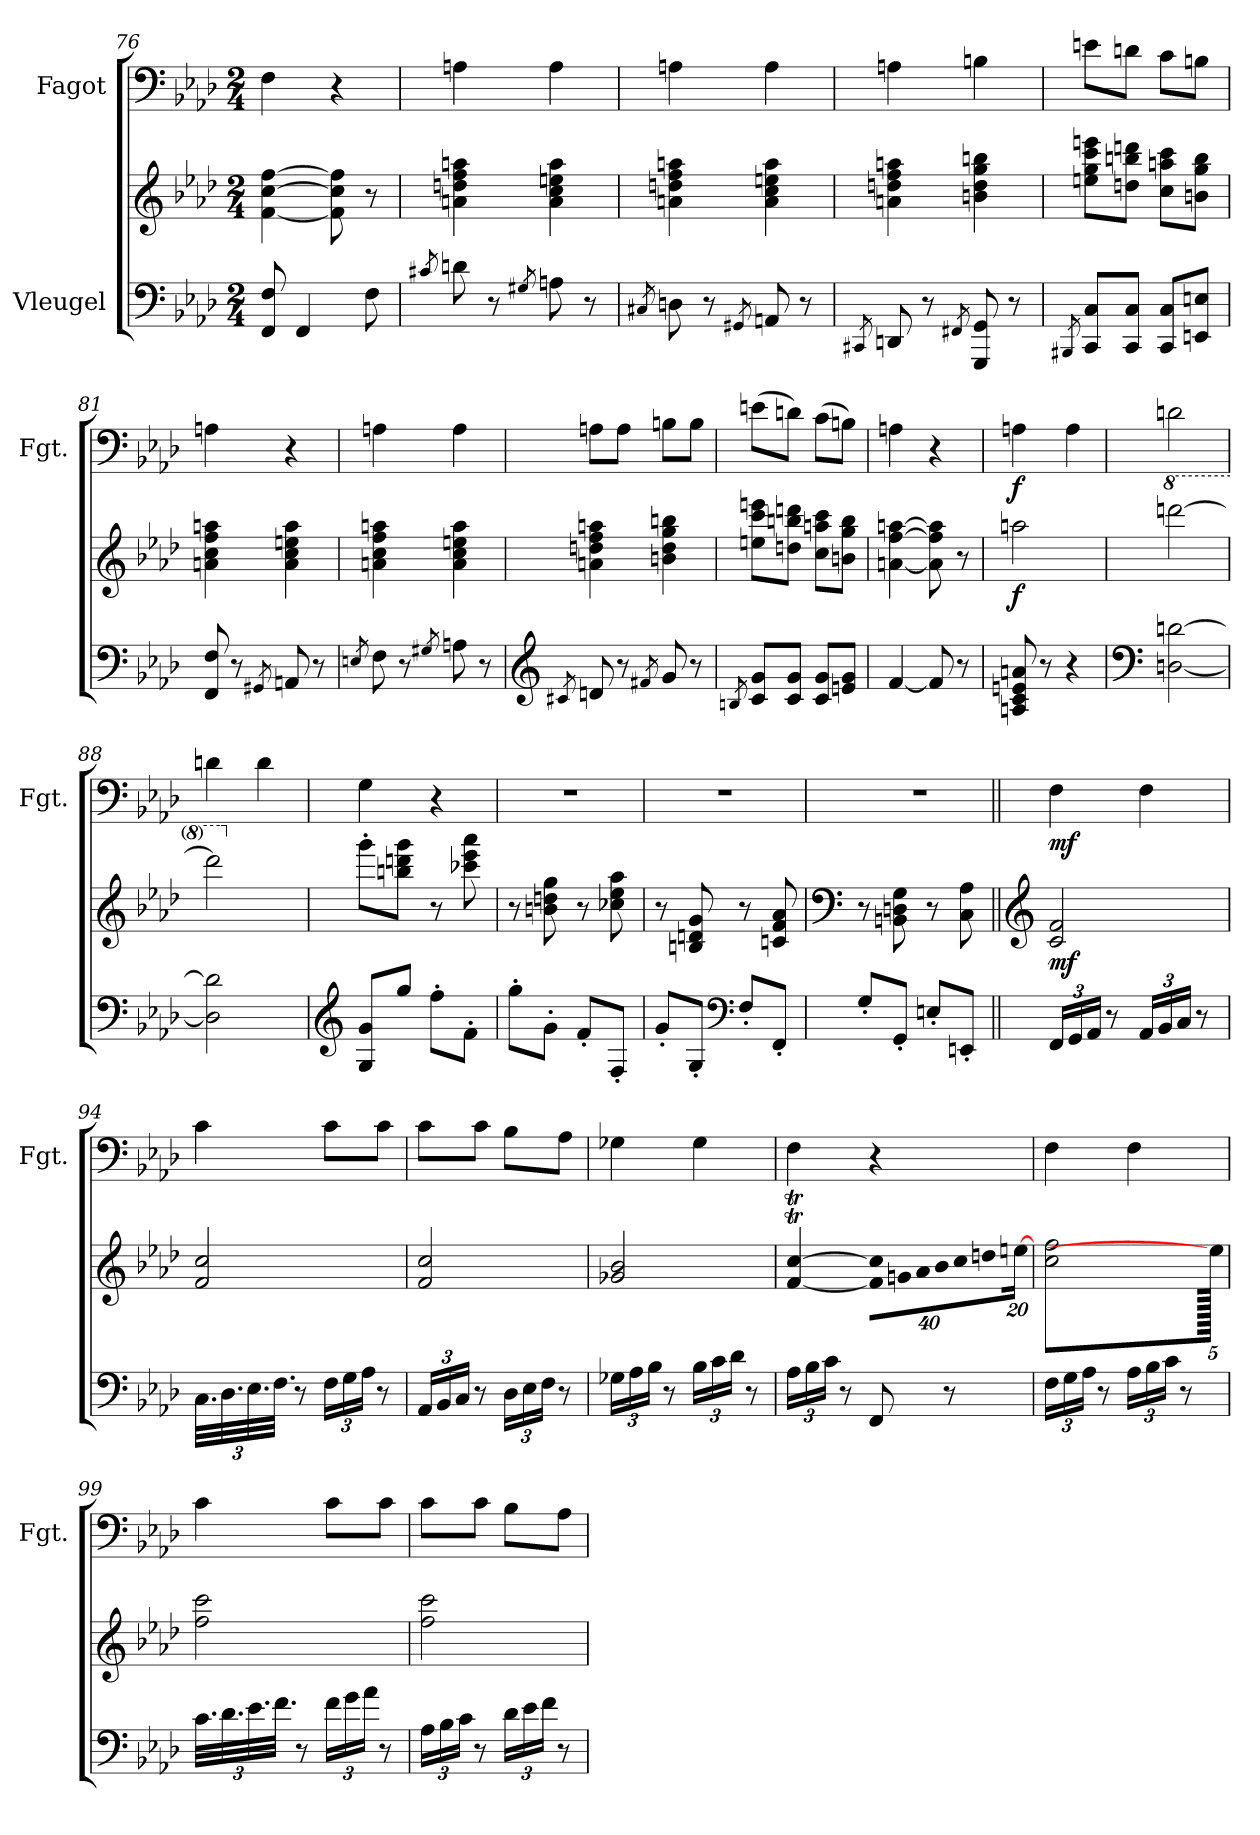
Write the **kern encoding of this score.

**kern	**kern	**dynam	**kern	**dynam
*part2	*part2	*part2	*part1	*part1
*staff3	*staff2	*staff2/3	*staff1	*staff1
*I"Vleugel	*	*	*I"Fagot	*
*	*	*	*I'Fgt.	*
*clefF4	*clefG2	*	*clefF4	*
*k[b-e-a-d-]	*k[b-e-a-d-]	*	*k[b-e-a-d-]	*
*M2/4	*M2/4	*	*M2/4	*
=76	=76	=76	=76	=76
8FF/ 8F/	[4f\ [4cc\ [4ff\	.	4F\	.
4FF/	.	.	.	.
.	8f\] 8cc\] 8ff\]	.	4r	.
8F\	8r	.	.	.
=77	=77	=77	=77	=77
8qc#X/	.	.	.	.
8dn\	4an\ 4ddn\ 4ff\ 4aan\	.	4An\	.
8r	.	.	.	.
8qG#X/	.	.	.	.
8An\	4a\ 4cc\ 4een\ 4aa\	.	4A\	.
8r	.	.	.	.
=78	=78	=78	=78	=78
8qC#X/	.	.	.	.
8Dn\	4an\ 4ddn\ 4ff\ 4aan\	.	4An\	.
8r	.	.	.	.
8qGG#X/	.	.	.	.
8AAn/	4a\ 4cc\ 4een\ 4aa\	.	4A\	.
8r	.	.	.	.
=79	=79	=79	=79	=79
8qCC#X/	.	.	.	.
8DDn/	4an\ 4ddn\ 4ff\ 4aan\	.	4An\	.
8r	.	.	.	.
8qFF#X/	.	.	.	.
8GGG/ 8GG/	4bn\ 4dd\ 4gg\ 4bbn\	.	4Bn\	.
8r	.	.	.	.
!!LO:PB:g=z
=80	=80	=80	=80	=80
8qBBB#X/	.	.	.	.
8CC/ 8C/L	8een\ 8gg\ 8ccc\ 8eeen\L	.	8en\L	.
8CC/ 8C/J	8ddn\ 8bbn\ 8dddn\J	.	8dn\J	.
8CC/ 8C/L	8cc\ 8aan\ 8ccc\L	.	8c\L	.
8EEn/ 8En/J	8bn\ 8gg\ 8bb\J	.	8Bn\J	.
=81	=81	=81	=81	=81
8FF/ 8F/	4an\ 4cc\ 4ff\ 4aan\	.	4An\	.
8r	.	.	.	.
8qGG#X/	.	.	.	.
8AAn/	4a\ 4cc\ 4een\ 4aa\	.	4r	.
8r	.	.	.	.
=82	=82	=82	=82	=82
8qEn/	.	.	.	.
8F\	4an\ 4cc\ 4ff\ 4aan\	.	4An\	.
8r	.	.	.	.
8qG#X/	.	.	.	.
8An\	4a\ 4cc\ 4een\ 4aa\	.	4A\	.
8r	.	.	.	.
=83	=83	=83	=83	=83
*clefG2	*	*	*	*
8qc#X/	.	.	.	.
8dn/	4an\ 4ddn\ 4ff\ 4aan\	.	8An\L	.
8r	.	.	8A\J	.
8qf#X/	.	.	.	.
8g/	4bn\ 4dd\ 4gg\ 4bbn\	.	8Bn\L	.
8r	.	.	8B\J	.
!!LO:LB:g=z
=84	=84	=84	=84	=84
8qBn/	.	.	.	.
8c/ 8g/L	8een\ 8ccc\ 8eeen\L	.	(8en\L	.
8c/ 8g/J	8ddn\ 8bbn\ 8dddn\J	.	8dn\J)	.
8c/ 8g/L	8cc\ 8aan\ 8ccc\L	.	(8c\L	.
8en/ 8g/J	8bn\ 8gg\ 8bb\J	.	8Bn\J)	.
=85	=85	=85	=85	=85
[4f/	[4an\ [4ff\ [4aan\	.	4An\	.
8f/]	8a\] 8ff\] 8aa\]	.	4r	.
8r	8r	.	.	.
=86	=86	=86	=86	=86
!	!	!LO:DY:b	!	!LO:DY:b
8An/ 8c/ 8en/ 8an/	2aan\	f	4An\	f
8r	.	.	.	.
4r	.	.	4A\	.
=87	=87	=87	=87	=87
*clefF4	*	*	*	*
*	*8va	*	*	*
[2Dn\ [2dn\	[2ddddn\	.	2dn\	.
=88	=88	=88	=88	=88
2D\] 2d\]	2dddd\]	.	4dn\	.
.	.	.	4d\	.
=89	=89	=89	=89	=89
*clefG2	*	*	*	*
*	*X8va	*	*	*
8G/ 8g/L	8ggg'\L	.	4G\	.
8gg/J	8bbn\ 8dddn\ 8ggg\J	.	.	.
8ff'\L	8r	.	4r	.
8f'\J	8ccc-X\ 8eee-\ 8aaa-\	.	.	.
!!LO:LB:g=z
=90	=90	=90	=90	=90
8gg'\L	8r	.	2r	.
8g'\J	8bn\ 8ddn\ 8gg\	.	.	.
8f'/L	8r	.	.	.
8F'/J	8cc-X\ 8ee-\ 8aa-\	.	.	.
=91	=91	=91	=91	=91
8g'/L	8r	.	2r	.
8G'/J	8Bn/ 8dn/ 8g/	.	.	.
*clefF4	*	*	*	*
8F'/L	8r	.	.	.
8FF'/J	8cn/ 8f/ 8a-/	.	.	.
=92	=92	=92	=92	=92
*	*clefF4	*	*	*
8G'/L	8r	.	2r	.
8GG'/J	8BBn\ 8Dn\ 8G\	.	.	.
8En'/L	8r	.	.	.
8EEn'/J	8C\ 8A-\	.	.	.
=93||	=93||	=93||	=93||	=93||
*	*clefG2	*	*	*
*Xbrackettup	*	*	*	*
*	*	*	*MM126	*
!	!	!LO:DY:b	!	!LO:DY:b
24FF/LL	2c/ 2f/	mf	4F\	mf
24GG/	.	.	.	.
24AA-/JJ	.	.	.	.
8r	.	.	.	.
24AA-/LL	.	.	4F\	.
24BB-/	.	.	.	.
24C/JJ	.	.	.	.
8r	.	.	.	.
!!LO:LB:g=z
=94	=94	=94	=94	=94
48.C\LLL	2f/ 2cc/	.	4c\	.
48.D-\	.	.	.	.
48.E-\	.	.	.	.
48.F\JJJ	.	.	.	.
8r	.	.	.	.
24F\LL	.	.	8c\L	.
24G\	.	.	.	.
24A-\JJ	.	.	.	.
8r	.	.	8c\J	.
=95	=95	=95	=95	=95
24AA-/LL	2f/ 2cc/	.	8c\L	.
24BB-/	.	.	.	.
24C/JJ	.	.	.	.
8r	.	.	8c\J	.
24D-\LL	.	.	8B-\L	.
24E-\	.	.	.	.
24F\JJ	.	.	.	.
8r	.	.	8A-\J	.
=96	=96	=96	=96	=96
24G-X\LL	2g-X/ 2b-/	.	4G-X\	.
24A-\	.	.	.	.
24B-\JJ	.	.	.	.
8r	.	.	.	.
24B-\LL	.	.	4G-\	.
24c\	.	.	.	.
24d-\JJ	.	.	.	.
8r	.	.	.	.
=97	=97	=97	=97	=97
24A-\LL	[4f/T [4cc/T	.	4F\	.
24B-\	.	.	.	.
24c\JJ	.	.	.	.
8r	.	.	.	.
*	*Xbrackettup	*	*	*
!	!LO:N:vis=16	!	!	!
8FF/	640%23f\]TTT 640%23cc\]TTTLL	.	4r	.
!	!LO:N:vis=16	!	!	!
.	640%23gn\	.	.	.
!	!LO:N:vis=16	!	!	!
.	640%23a-\	.	.	.
!	!LO:N:vis=16	!	!	!
.	640%23b-\	.	.	.
8r	.	.	.	.
!	!LO:N:vis=16	!	!	!
.	640%23cc\	.	.	.
!	!LO:N:vis=16	!	!	!
.	640%23ddn\	.	.	.
.	[320%11een\JJ	.	.	.
!!LO:PB:g=z
=98	=98	=98	=98	=98
24F\LL	2cc\ 2ff\	.	4F\	.
24G\	.	.	.	.
24A-\JJ	.	.	.	.
8r	.	.	.	.
24A-\LL	.	.	4F\	.
24B-\	.	.	.	.
24c\JJ	.	.	.	.
8r	.	.	.	.
640ryy	640ee\JJ]	.	640ryy	.
=99	=99	=99	=99	=99
48.c\LLL	2ff\ 2ccc\	.	4c\	.
48.d-\	.	.	.	.
48.e-\	.	.	.	.
48.f\JJJ	.	.	.	.
8r	.	.	.	.
24f\LL	.	.	8c\L	.
24g\	.	.	.	.
24a-\JJ	.	.	.	.
8r	.	.	8c\J	.
=100	=100	=100	=100	=100
24A-\LL	2ff\ 2ccc\	.	8c\L	.
24B-\	.	.	.	.
24c\JJ	.	.	.	.
8r	.	.	8c\J	.
24d-\LL	.	.	8B-\L	.
24e-\	.	.	.	.
24f\JJ	.	.	.	.
8r	.	.	8A-\J	.
=	=	=	=	=
*-	*-	*-	*-	*-
